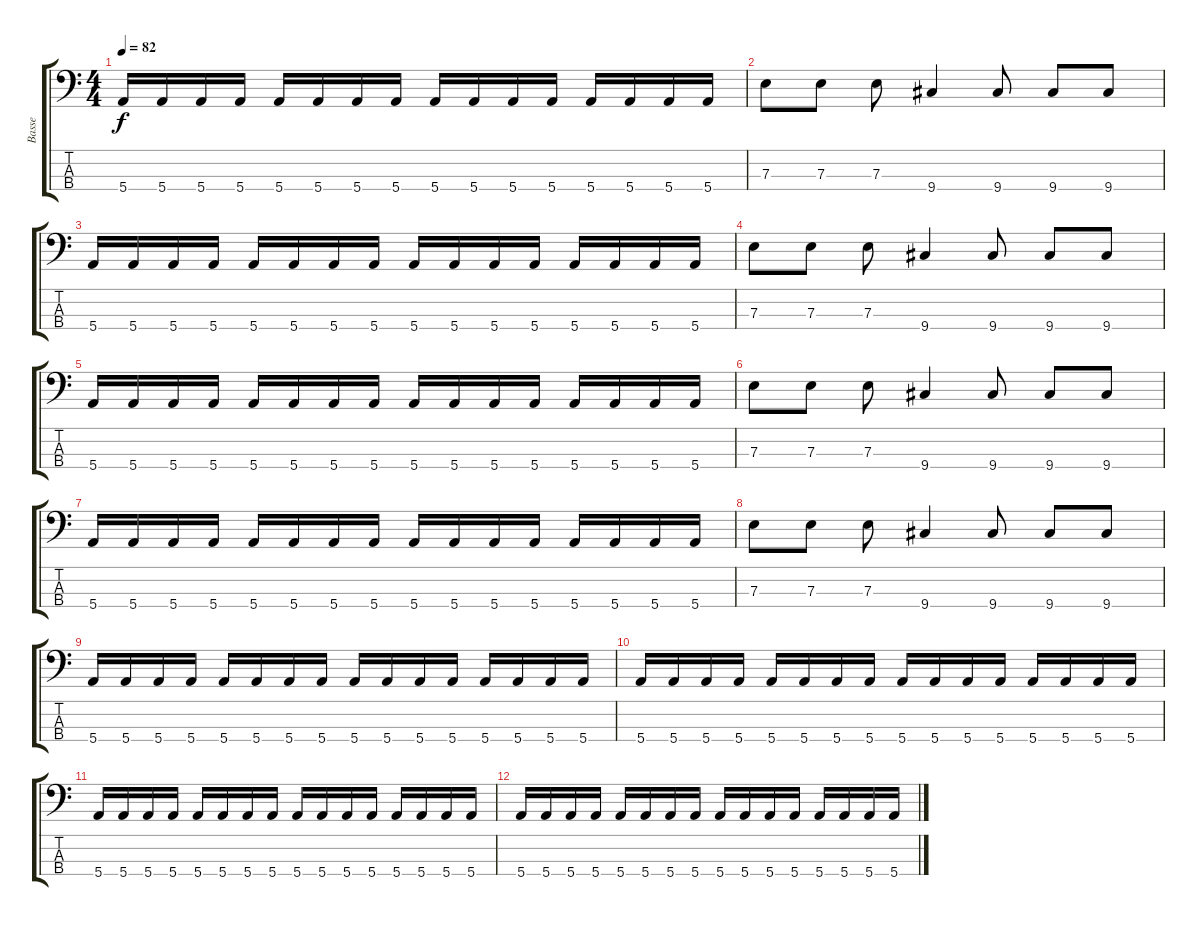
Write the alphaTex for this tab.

\track ("Basse" "Basse") {instrument electricbassfinger}
\staff {score tabs}
\tuning (G2 D2 A1 E1) {hide}
\ts (4 4)
\tempo 82
\clef f4
\ks c
5.4.16{dy f} 5.4.16 5.4.16 5.4.16 5.4.16 5.4.16 5.4.16 5.4.16 5.4.16 5.4.16 5.4.16 5.4.16 5.4.16 5.4.16 5.4.16 5.4.16 |
7.3.8 7.3.8 7.3.8 9.4.4 9.4.8 9.4.8 9.4.8 |
5.4.16 5.4.16 5.4.16 5.4.16 5.4.16 5.4.16 5.4.16 5.4.16 5.4.16 5.4.16 5.4.16 5.4.16 5.4.16 5.4.16 5.4.16 5.4.16 |
7.3.8 7.3.8 7.3.8 9.4.4 9.4.8 9.4.8 9.4.8 |
5.4.16 5.4.16 5.4.16 5.4.16 5.4.16 5.4.16 5.4.16 5.4.16 5.4.16 5.4.16 5.4.16 5.4.16 5.4.16 5.4.16 5.4.16 5.4.16 |
7.3.8 7.3.8 7.3.8 9.4.4 9.4.8 9.4.8 9.4.8 |
5.4.16 5.4.16 5.4.16 5.4.16 5.4.16 5.4.16 5.4.16 5.4.16 5.4.16 5.4.16 5.4.16 5.4.16 5.4.16 5.4.16 5.4.16 5.4.16 |
7.3.8 7.3.8 7.3.8 9.4.4 9.4.8 9.4.8 9.4.8 |
5.4.16 5.4.16 5.4.16 5.4.16 5.4.16 5.4.16 5.4.16 5.4.16 5.4.16 5.4.16 5.4.16 5.4.16 5.4.16 5.4.16 5.4.16 5.4.16 |
5.4.16 5.4.16 5.4.16 5.4.16 5.4.16 5.4.16 5.4.16 5.4.16 5.4.16 5.4.16 5.4.16 5.4.16 5.4.16 5.4.16 5.4.16 5.4.16 |
5.4.16 5.4.16 5.4.16 5.4.16 5.4.16 5.4.16 5.4.16 5.4.16 5.4.16 5.4.16 5.4.16 5.4.16 5.4.16 5.4.16 5.4.16 5.4.16 |
5.4.16 5.4.16 5.4.16 5.4.16 5.4.16 5.4.16 5.4.16 5.4.16 5.4.16 5.4.16 5.4.16 5.4.16 5.4.16 5.4.16 5.4.16 5.4.16
